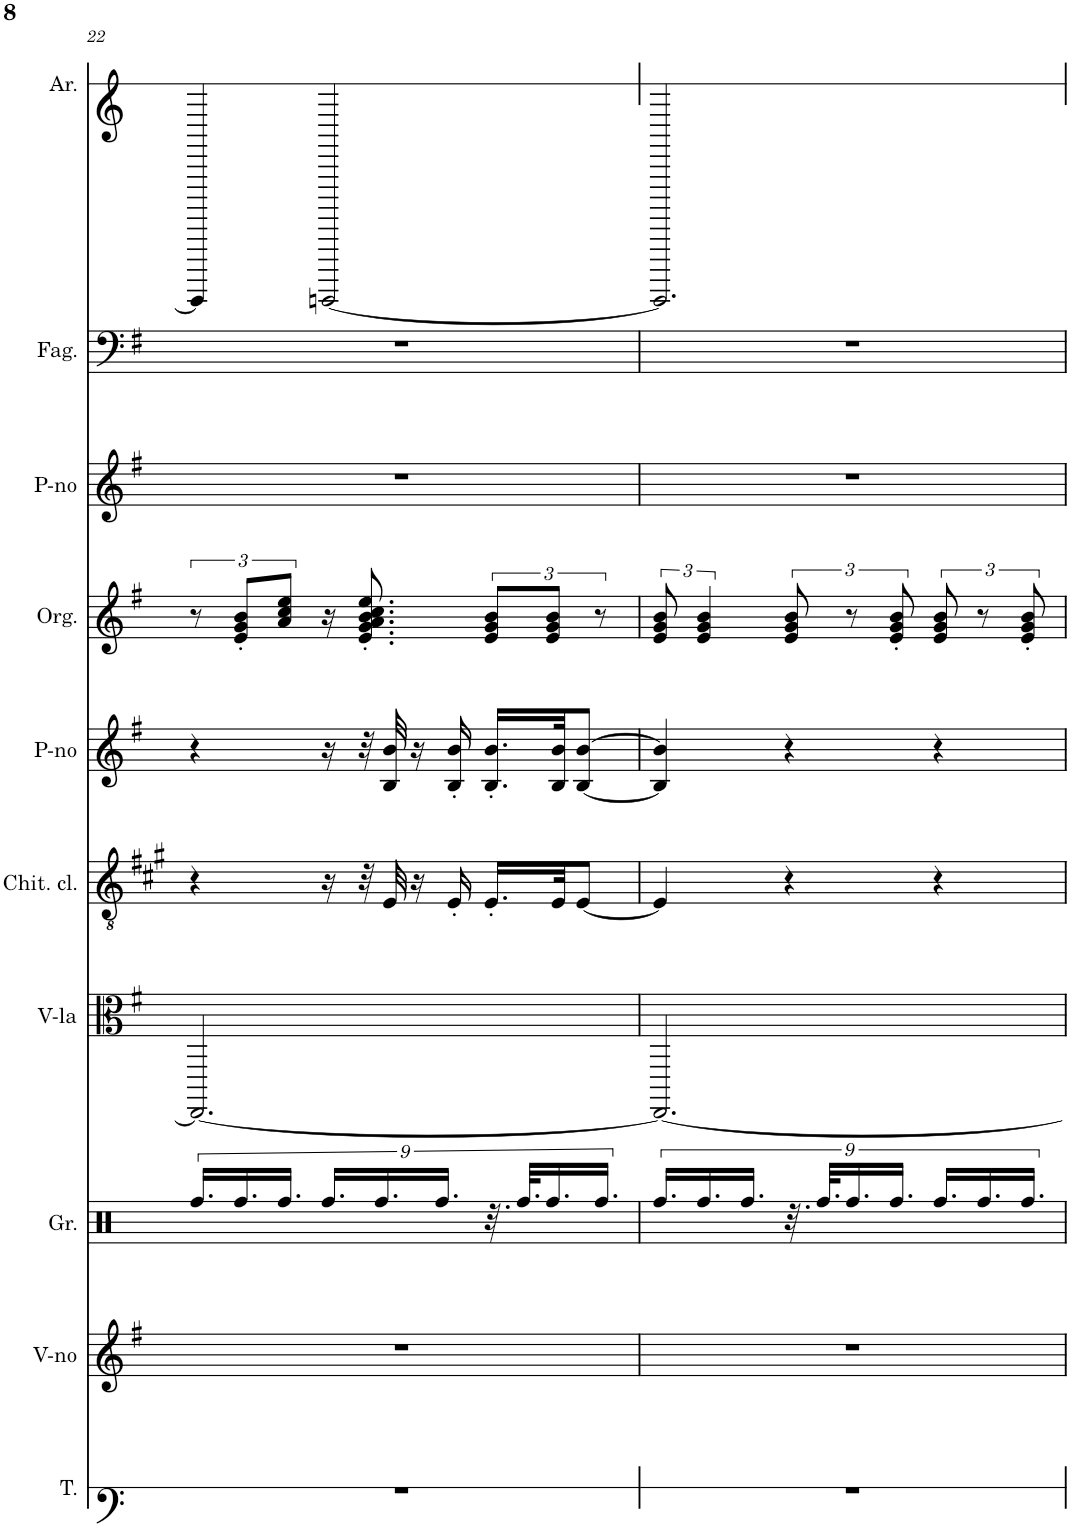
**kern	**kern	**kern	**kern	**kern	**kern	**kern	**kern	**kern	**kern
*part10	*part9	*part8	*part7	*part6	*part5	*part4	*part3	*part2	*part1
*staff10	*staff9	*staff8	*staff7	*staff6	*staff5	*staff4	*staff3	*staff2	*staff1
*I"Tuba	*I"Violino	*I"Grancassa	*I"Viola	*I"Chitarra classica	*I"Piano	*I"Organo	*I"Piano	*I"Fagotto	*I"Arpa
*I'T.	*I'V-no	*I'Gr.	*I'V-la	*I'Chit. cl.	*I'P-no	*I'Org.	*I'P-no	*I'Fag.	*I'Ar.
!!LO:PB:g=z
*clefF4	*clefG2	*clefX	*clefC3	*clefGv2	*clefG2	*clefG2	*clefG2	*clefF4	*clefG2
*k[f#]	*k[f#]	*k[]	*k[f#]	*k[f#c#g#]	*k[f#]	*k[f#]	*k[f#]	*k[f#]	*k[f#]
*M3/4	*M3/4	*M3/4	*M3/4	*M3/4	*M3/4	*M3/4	*M3/4	*M3/4	*M3/4
=22	=22	=22	=22	=22	=22	=22	=22	=22	=22
2.r	2.r	18.Rff/LL	2.EEE/_	4r	4r	12r	2.r	2.r	4FFFFF/]
.	.	18.Rff/	.	.	.	12e/' 12g/' 12b/'L	.	.	.
.	.	18.Rff/JJ	.	.	.	12a/ 12cc/ 12ee/J	.	.	.
.	.	18.Rff/LL	.	16r	16r	16r	.	.	[2FFFFFn/
.	.	.	.	32r	32r	8.e/' 8.g/' 8.a/' 8.b/' 8.cc/' 8.ee/'	.	.	.
.	.	18.Rff/	.	.	.	.	.	.	.
.	.	.	.	32E/	32B/ 32b/	.	.	.	.
.	.	.	.	16r	16r	.	.	.	.
.	.	18.Rff/JJ	.	.	.	.	.	.	.
.	.	.	.	16E'/	16B/' 16b/'	.	.	.	.
.	.	36.r	.	16.E'/LL	16.B/' 16.b/'LL	12e/ 12g/ 12b/L	.	.	.
.	.	36.Rff/KLL	.	.	.	.	.	.	.
.	.	18.Rff/	.	.	.	12e/ 12g/ 12b/J	.	.	.
.	.	.	.	32E/JK	32B/ 32b/JK	.	.	.	.
.	.	.	.	[8E/J	[8B/ [8b/J	.	.	.	.
.	.	18.Rff/JJ	.	.	.	12r	.	.	.
=23	=23	=23	=23	=23	=23	=23	=23	=23	=23
2.r	2.r	18.Rff/LL	2.EEE/_	4E/]	4B/] 4b/]	12e/ 12g/ 12b/	2.r	2.r	2.FFFFF/]
.	.	18.Rff/	.	.	.	6e/ 6g/ 6b/	.	.	.
.	.	18.Rff/JJ	.	.	.	.	.	.	.
.	.	36.r	.	4r	4r	12e/ 12g/ 12b/	.	.	.
.	.	36.Rff/KLL	.	.	.	.	.	.	.
.	.	18.Rff/	.	.	.	12r	.	.	.
.	.	18.Rff/JJ	.	.	.	12e/' 12g/' 12b/'	.	.	.
.	.	18.Rff/LL	.	4r	4r	12e/ 12g/ 12b/	.	.	.
.	.	18.Rff/	.	.	.	12r	.	.	.
.	.	18.Rff/JJ	.	.	.	12e/' 12g/' 12b/'	.	.	.
=	=	=	=	=	=	=	=	=	=
*-	*-	*-	*-	*-	*-	*-	*-	*-	*-
